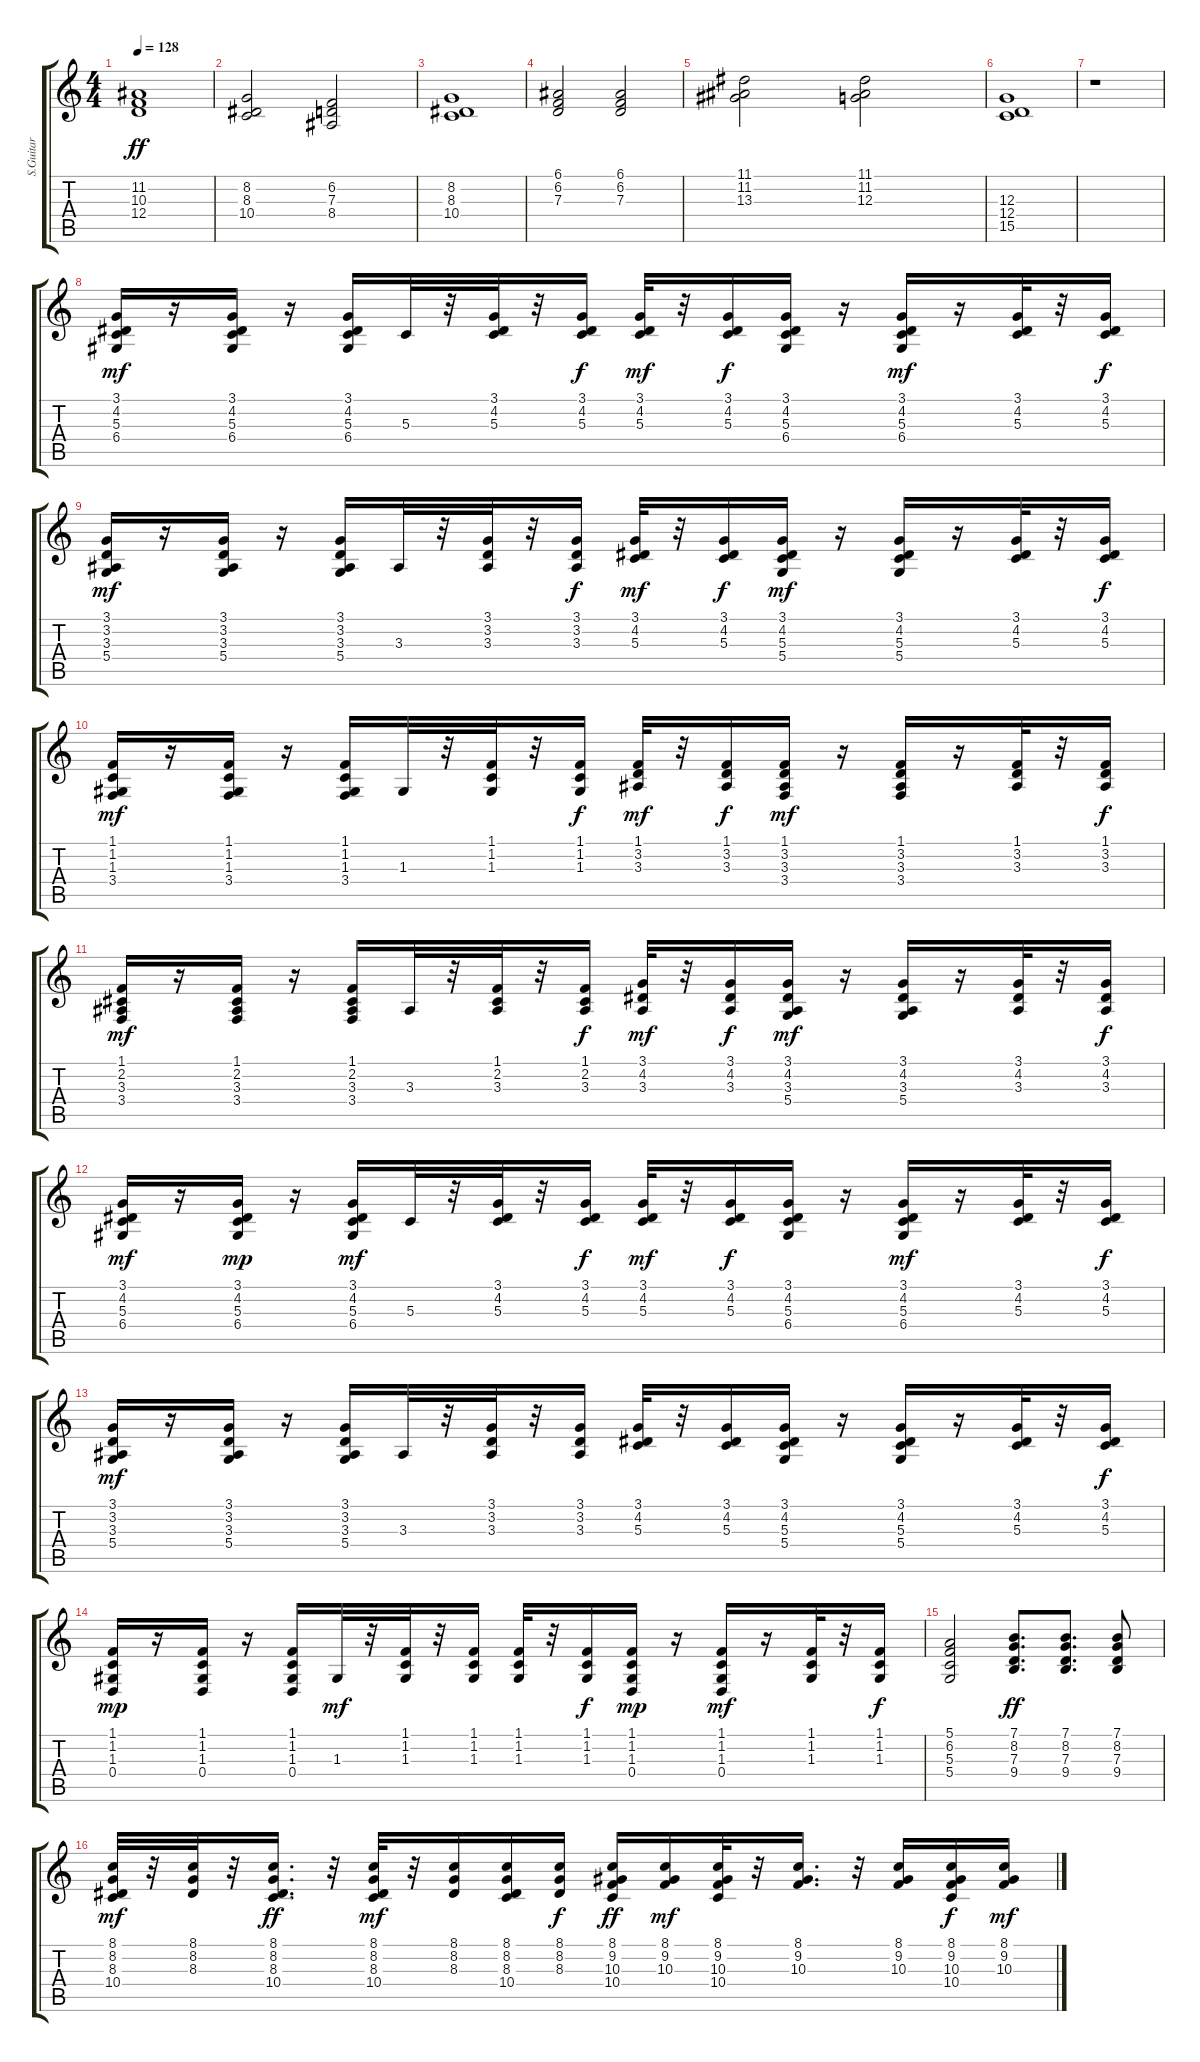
\track ("S.Guitar" "S.Guitar") {instrument pad1newage}
\staff {score tabs}
\tuning (E4 B3 G3 D3 A2 E2) {hide}
\ts (4 4)
\tempo 128
\clef g2
\ks c
(11.2 10.3 12.4).1{dy ff} |
(8.2 8.3 10.4).2 (6.2 7.3 8.4).2 |
(8.2 8.3 10.4).1 |
(6.1 6.2 7.3).2 (6.1 6.2 7.3).2 |
(11.1 11.2 13.3).2 (11.1 11.2 12.3).2 |
(12.3 12.4 15.5).1 |
r.1 |
(3.1 4.2 5.3 6.4).16{dy mf} r.16 (3.1 4.2 5.3 6.4).16 r.16 (3.1 4.2 5.3 6.4).16 5.3.32 r.32 (3.1 4.2 5.3).32 r.32 (3.1 4.2 5.3).16{dy f} (3.1 4.2 5.3).32{dy mf} r.32 (3.1 4.2 5.3).16{dy f} (3.1 4.2 5.3 6.4).16 r.16 (3.1 4.2 5.3 6.4).16{dy mf} r.16 (3.1 4.2 5.3).32 r.32 (3.1 4.2 5.3).16{dy f} |
(3.1 3.2 3.3 5.4).16{dy mf} r.16 (3.1 3.2 3.3 5.4).16 r.16 (3.1 3.2 3.3 5.4).16 3.3.32 r.32 (3.1 3.2 3.3).32 r.32 (3.1 3.2 3.3).16{dy f} (3.1 4.2 5.3).32{dy mf} r.32 (3.1 4.2 5.3).16{dy f} (3.1 4.2 5.3 5.4).16{dy mf} r.16 (3.1 4.2 5.3 5.4).16 r.16 (3.1 4.2 5.3).32 r.32 (3.1 4.2 5.3).16{dy f} |
(1.1 1.2 1.3 3.4).16{dy mf} r.16 (1.1 1.2 1.3 3.4).16 r.16 (1.1 1.2 1.3 3.4).16 1.3.32 r.32 (1.1 1.2 1.3).32 r.32 (1.1 1.2 1.3).16{dy f} (1.1 3.2 3.3).32{dy mf} r.32 (1.1 3.2 3.3).16{dy f} (1.1 3.2 3.3 3.4).16{dy mf} r.16 (1.1 3.2 3.3 3.4).16 r.16 (1.1 3.2 3.3).32 r.32 (1.1 3.2 3.3).16{dy f} |
(1.1 2.2 3.3 3.4).16{dy mf} r.16 (1.1 2.2 3.3 3.4).16 r.16 (1.1 2.2 3.3 3.4).16 3.3.32 r.32 (1.1 2.2 3.3).32 r.32 (1.1 2.2 3.3).16{dy f} (3.1 4.2 3.3).32{dy mf} r.32 (3.1 4.2 3.3).16{dy f} (3.1 4.2 3.3 5.4).16{dy mf} r.16 (3.1 4.2 3.3 5.4).16 r.16 (3.1 4.2 3.3).32 r.32 (3.1 4.2 3.3).16{dy f} |
(3.1 4.2 5.3 6.4).16{dy mf} r.16 (3.1 4.2 5.3 6.4).16{dy mp} r.16 (3.1 4.2 5.3 6.4).16{dy mf} 5.3.32 r.32 (3.1 4.2 5.3).32 r.32 (3.1 4.2 5.3).16{dy f} (3.1 4.2 5.3).32{dy mf} r.32 (3.1 4.2 5.3).16{dy f} (3.1 4.2 5.3 6.4).16 r.16 (3.1 4.2 5.3 6.4).16{dy mf} r.16 (3.1 4.2 5.3).32 r.32 (3.1 4.2 5.3).16{dy f} |
(3.1 3.2 3.3 5.4).16{dy mf} r.16 (3.1 3.2 3.3 5.4).16 r.16 (3.1 3.2 3.3 5.4).16 3.3.32 r.32 (3.1 3.2 3.3).32 r.32 (3.1 3.2 3.3).16 (3.1 4.2 5.3).32 r.32 (3.1 4.2 5.3).16 (3.1 4.2 5.3 5.4).16 r.16 (3.1 4.2 5.3 5.4).16 r.16 (3.1 4.2 5.3).32 r.32 (3.1 4.2 5.3).16{dy f} |
(1.1 1.2 1.3 0.4).16{dy mp} r.16 (1.1 1.2 1.3 0.4).16 r.16 (1.1 1.2 1.3 0.4).16 1.3.32{dy mf} r.32 (1.1 1.2 1.3).32 r.32 (1.1 1.2 1.3).16 (1.1 1.2 1.3).32 r.32 (1.1 1.2 1.3).16{dy f} (1.1 1.2 1.3 0.4).16{dy mp} r.16 (1.1 1.2 1.3 0.4).16{dy mf} r.16 (1.1 1.2 1.3).32 r.32 (1.1 1.2 1.3).16{dy f} |
(5.1 6.2 5.3 5.4).2 (7.1 8.2 7.3 9.4).8{d dy ff} (7.1 8.2 7.3 9.4).8{d} (7.1 8.2 7.3 9.4).8 |
(8.1 8.2 8.3 10.4).32{dy mf} r.32 (8.1 8.2 8.3).32 r.32 (8.1 8.2 8.3 10.4).16{d dy ff} r.32 (8.1 8.2 8.3 10.4).32{dy mf} r.32 (8.1 8.2 8.3).16 (8.1 8.2 8.3 10.4).16 (8.1 8.2 8.3).16{dy f} (8.1 9.2 10.3 10.4).16{dy ff} (8.1 9.2 10.3).16{dy mf} (8.1 9.2 10.3 10.4).32 r.32 (8.1 9.2 10.3).16{d} r.32 (8.1 9.2 10.3).16 (8.1 9.2 10.3 10.4).16{dy f} (8.1 9.2 10.3).16{dy mf}
